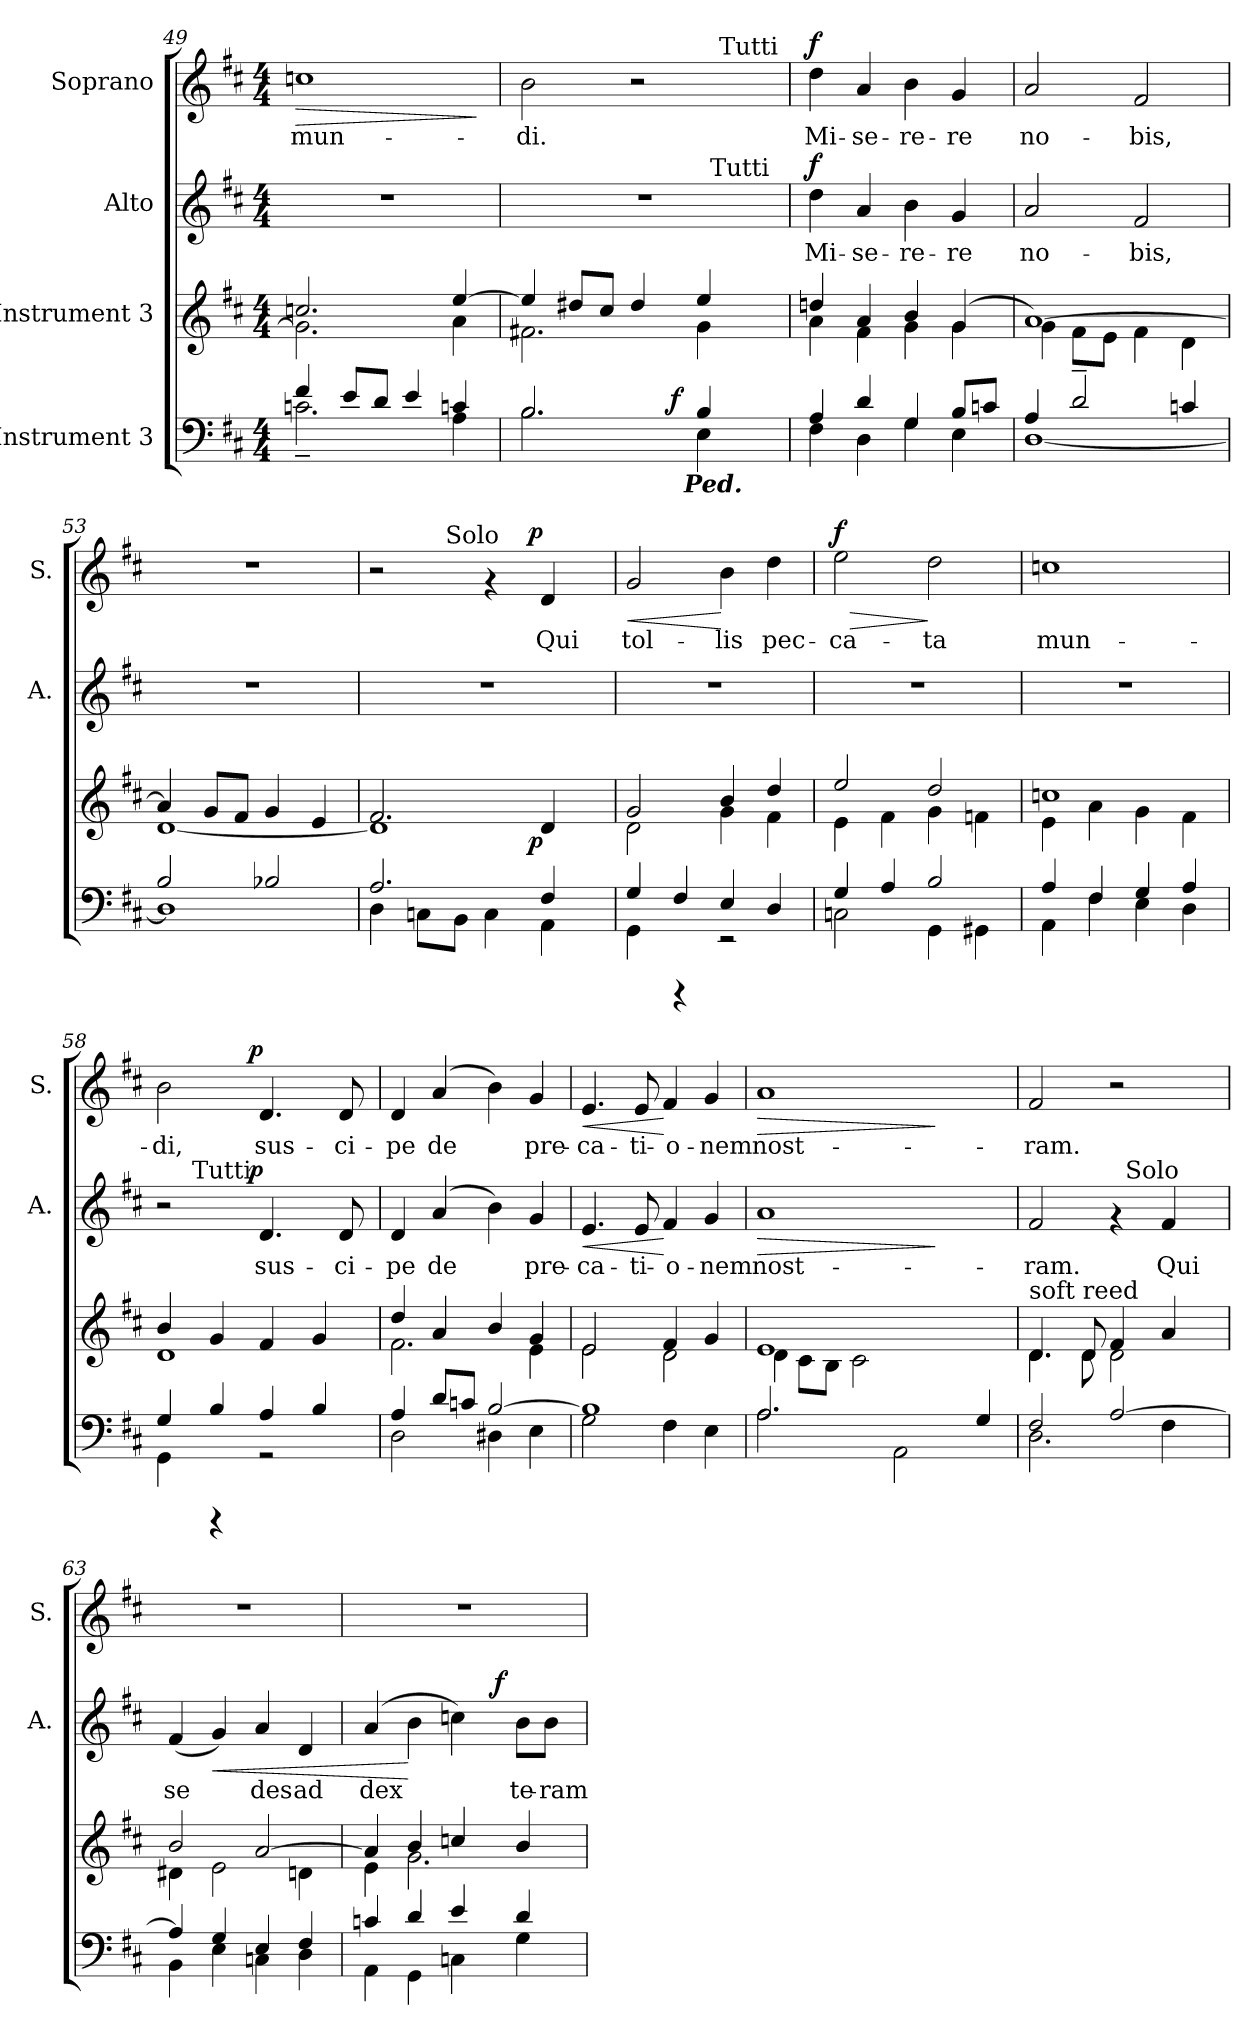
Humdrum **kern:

**kern	**dynam	**kern	**dynam	**kern	**text	**dynam	**kern	**text	**dynam
*part4	*part4	*part3	*part3	*part2	*part2	*part2	*part1	*part1	*part1
*staff4	*staff4	*staff3	*staff3	*staff2	*staff2	*staff2	*staff1	*staff1	*staff1
*I"Instrument 3	*	*I"Instrument 3	*	*I"Alto	*	*	*I"Soprano	*	*
*	*	*	*	*I'A.	*	*	*I'S.	*	*
!!LO:LB:g=z
*clefF4	*	*clefG2	*	*clefG2	*	*	*clefG2	*	*
*k[f#c#]	*	*k[f#c#]	*	*k[f#c#]	*	*	*k[f#c#]	*	*
*D:	*	*D:	*	*D:	*	*	*D:	*	*
*M4/4	*	*M4/4	*	*M4/4	*	*	*M4/4	*	*
=49	=49	=49	=49	=49	=49	=49	=49	=49	=49
*^	*	*^	*	*	*	*	*	*	*
!	!	!	!	!	!	!	!	!	!	!LO:LY:b:cj	!LO:HP:b
4f#/	2.cn~>\	.	2.ccn/	2.g\]	.	1r	.	.	1ccn	mun-	>
8e/L	.	.	.	.	.	.	.	.	.	.	.
8d/J	.	.	.	.	.	.	.	.	.	.	.
4e/	.	.	.	.	.	.	.	.	.	.	.
4cn/	4A\	.	[>4ee/	4a\	.	.	.	.	.	.	.
*v	*v	*	*	*	*	*	*	*	*	*	*
*	*	*v	*v	*	*	*	*	*	*	*
.	.	.	.	.	.	.	.	.	]
=50	=50	=50	=50	=50	=50	=50	=50	=50	=50
*^	*	*^	*	*	*	*	*	*	*
!	!	!	!	!	!	!	!	!	!	!LO:LY:b:cj	!
*^	*^	*	*	*	*	*^	*	*	*^	*	*
2.B/	2.B\	2ryy	2ryy	.	4ee/]	2.f#X\	.	1r	2ryy	.	.	2b\	2ryy	-di.	.
.	.	.	.	.	8dd#X/L	.	.	.	.	.	.	.	.	.	.
.	.	.	.	.	8cc#/J	.	.	.	.	.	.	.	.	.	.
.	.	8.ryy	8..ryy	.	4dd#/	.	.	.	4ryy	.	.	2r	4ryy	.	.
!	!	!	!	!LO:DY:a	!	!	!	!	!	!	!	!	!	!	!
.	.	4ryy	.	f	.	.	.	.	.	.	.	.	.	.	.
!	!	!	!LO:TX:b:Bi:t=Ped.	!	!	!	!	!	!	!	!	!	!	!	!
.	.	.	4ryy	.	.	.	.	.	.	.	.	.	.	.	.
4B/	4E\	.	.	.	4ee/	4g\	.	.	32ryy	.	.	.	32.ryy	.	.
!	!	!	!	!	!	!	!	!	!LO:TX:a:t=Tutti	!	!	!	!	!	!
.	.	.	.	.	.	.	.	.	8..ryy	.	.	.	.	.	.
!	!	!	!	!	!	!	!	!	!	!	!	!	!LO:TX:a:t=Tutti	!	!
.	.	.	.	.	.	.	.	.	.	.	.	.	8ryy	.	.
.	.	.	.	.	.	.	.	.	.	.	.	.	16ryy	.	.
.	.	16ryy	.	.	.	.	.	.	.	.	.	.	.	.	.
.	.	.	32ryy	.	.	.	.	.	.	.	.	.	.	.	.
.	.	.	.	.	.	.	.	.	.	.	.	.	64ryy	.	.
=51	=51	=51	=51	=51	=51	=51	=51	=51	=51	=51	=51	=51	=51	=51	=51
!	!	!	!	!	!	!	!	!	!	!LO:LY:b:cj	!LO:DY:a	!	!	!LO:LY:b:cj	!LO:DY:a
*	*	*	*	*	*	*	*	*v	*v	*	*	*	*	*	*
*	*v	*v	*v	*	*	*	*	*	*	*	*v	*v	*	*
4A/	4F#\	.	4ddn/	4a\	.	4dd\	Mi-	f	4dd\	Mi-	f
!	!	!	!	!	!	!	!LO:LY:b:cj	!	!	!LO:LY:b:cj	!
4d/	4D\	.	4a/	4f#\	.	4a/	-se-	.	4a/	-se-	.
!	!	!	!	!	!	!	!LO:LY:b:cj	!	!	!LO:LY:b:cj	!
4G/	4G\	.	4b/	4g\	.	4b\	-re-	.	4b\	-re-	.
!	!	!	!	!	!	!	!LO:LY:b:cj	!	!	!LO:LY:b:cj	!
8B/L	4E\	.	(<4g/	4g\	.	4g/	-re	.	4g/	-re	.
8cn/J	.	.	.	.	.	.	.	.	.	.	.
=52	=52	=52	=52	=52	=52	=52	=52	=52	=52	=52	=52
!	!	!	!	!	!	!	!LO:LY:b:cj	!	!	!LO:LY:b:cj	!
4A/	[<1D	.	[>1a)	4g\	.	2a/	no-	.	2a/	no-	.
2d~</	.	.	.	8f#\L	.	.	.	.	.	.	.
.	.	.	.	8e\J	.	.	.	.	.	.	.
!	!	!	!	!	!	!	!LO:LY:b:cj	!	!	!LO:LY:b:cj	!
.	.	.	.	4f#\	.	2f#/	-bis,	.	2f#/	-bis,	.
4cn/	.	.	.	4d\	.	.	.	.	.	.	.
=53	=53	=53	=53	=53	=53	=53	=53	=53	=53	=53	=53
2B/	1D]	.	4a/]	[<1d	.	1r	.	.	1r	.	.
.	.	.	8g/L	.	.	.	.	.	.	.	.
.	.	.	8f#/J	.	.	.	.	.	.	.	.
2B-X/	.	.	4g/	.	.	.	.	.	.	.	.
.	.	.	4e/	.	.	.	.	.	.	.	.
=54	=54	=54	=54	=54	=54	=54	=54	=54	=54	=54	=54
*	*	*	*	*^	*	*	*	*	*^	*	*
*	*	*	*	*	*	*	*	*	*	*	*^	*	*
2.A/	4D\	.	2.f#/	1d]	2ryy	.	1r	.	.	2r	2ryy	4ryy	.	.
.	8Cn\L	.	.	.	.	.	.	.	.	.	.	16..ryy	.	.
!	!	!	!	!	!	!	!	!	!	!	!	!LO:TX:a:t=Solo	!	!
.	.	.	.	.	.	.	.	.	.	.	.	2ryy	.	.
.	8BB\J	.	.	.	.	.	.	.	.	.	.	.	.	.
.	4C\	.	.	.	8..ryy	.	.	.	.	4rf	8..ryy	.	.	.
!	!	!	!	!	!	!LO:DY:b	!	!	!	!	!	!	!	!LO:DY:a
.	.	.	.	.	4ryy	p	.	.	.	.	4ryy	.	.	p
!	!	!	!	!	!	!	!	!	!	!	!	!	!LO:LY:b:cj	!
4F#/	4AA\	.	4d/	.	.	.	.	.	.	4d/	.	.	Qui	.
.	.	.	.	.	.	.	.	.	.	.	.	8ryy	.	.
.	.	.	.	.	32ryy	.	.	.	.	.	32ryy	.	.	.
.	.	.	.	.	.	.	.	.	.	.	.	64ryy	.	.
!!LO:PB:g=z
=55	=55	=55	=55	=55	=55	=55	=55	=55	=55	=55	=55	=55	=55	=55
!	!	!	!	!	!	!	!	!	!	!	!	!	!LO:LY:b:cj	!LO:HP:b
*	*	*	*	*v	*v	*	*	*	*	*v	*v	*v	*	*
4G/	4GG\	.	2g/	2d\	.	1r	.	.	2g/	tol-	<
4F#/	4rAAAA	.	.	.	.	.	.	.	.	.	.
!	!	!	!	!	!	!	!	!	!	!LO:LY:b:cj	!
4E/	2r	.	4b/	4g\	.	.	.	.	4b\	-lis	[
!	!	!	!	!	!	!	!	!	!	!LO:LY:b:cj	!
4D/	.	.	4dd/	4f#\	.	.	.	.	4dd\	pec-	.
=56	=56	=56	=56	=56	=56	=56	=56	=56	=56	=56	=56
!	!	!	!	!	!	!	!	!	!	!LO:LY:b:cj	!LO:HP:b
!	!	!	!	!	!	!	!	!	!	!	!LO:DY:n=1:a
4G/	2Cn\	.	2ee/	4e\	.	1r	.	.	2ee\	-ca-	> f
4A/	.	.	.	4f#\	.	.	.	.	.	.	.
!	!	!	!	!	!	!	!	!	!	!LO:LY:b:cj	!
2B/	4GG\	.	2dd/	4g\	.	.	.	.	2dd\	-ta	]
.	4GG#X\	.	.	4fn\	.	.	.	.	.	.	.
=57	=57	=57	=57	=57	=57	=57	=57	=57	=57	=57	=57
!	!	!	!	!	!	!	!	!	!	!LO:LY:b:cj	!
4A/	4AA\	.	1ccn	4e\	.	1r	.	.	1ccn	mun-	.
4F#/	4F#\	.	.	4a\	.	.	.	.	.	.	.
4G/	4E\	.	.	4g\	.	.	.	.	.	.	.
4A/	4D\	.	.	4f#\	.	.	.	.	.	.	.
=58	=58	=58	=58	=58	=58	=58	=58	=58	=58	=58	=58
!	!	!	!	!	!	!	!	!	!	!LO:LY:b:cj	!
*	*	*	*	*	*	*^	*	*	*^	*	*
*	*	*	*	*	*	*	*^	*	*	*	*	*	*
4G/	4GG\	.	4b/	1d	.	2r	4...ryy	8.ryy	.	.	2b\	4...ryy	-di,	.
!	!	!	!	!	!	!	!	!LO:TX:a:t=Tutti	!	!	!	!	!	!
.	.	.	.	.	.	.	.	2ryy	.	.	.	.	.	.
4B/	4rAAAA	.	4g/	.	.	.	.	.	.	.	.	.	.	.
!	!	!	!	!	!	!	!	!	!	!LO:DY:a	!	!	!	!LO:DY:a
.	.	.	.	.	.	.	2ryy	.	.	p	.	2ryy	.	p
!	!	!	!	!	!	!	!	!	!LO:LY:b:cj	!	!	!	!LO:LY:b:cj	!
4A/	2r	.	4f#/	.	.	4.d/	.	.	sus-	.	4.d/	.	sus-	.
.	.	.	.	.	.	.	.	4ryy	.	.	.	.	.	.
4B/	.	.	4g/	.	.	.	.	.	.	.	.	.	.	.
!	!	!	!	!	!	!	!	!	!LO:LY:b:cj	!	!	!	!LO:LY:b:cj	!
.	.	.	.	.	.	8d/	.	.	-ci-	.	8d/	.	-ci-	.
.	.	.	.	.	.	.	.	16ryy	.	.	.	.	.	.
.	.	.	.	.	.	.	32ryy	.	.	.	.	32ryy	.	.
=59	=59	=59	=59	=59	=59	=59	=59	=59	=59	=59	=59	=59	=59	=59
!	!	!	!	!	!	!	!	!	!LO:LY:b:cj	!	!	!	!LO:LY:b:cj	!
*	*	*	*	*	*	*v	*v	*v	*	*	*	*	*	*
*	*	*	*	*	*	*	*	*	*v	*v	*	*
4A/	2D\	.	4dd/	2.f#\	.	4d/	-pe	.	4d/	-pe	.
!	!	!	!	!	!	!	!LO:LY:b:cj	!	!	!LO:LY:b:cj	!
8d/L	.	.	4a/	.	.	(>4a/	de-	.	(>4a/	de-	.
8cn/J	.	.	.	.	.	.	.	.	.	.	.
!	!	!	!	!	!	!	!LO:LY:b:cj	!	!	!LO:LY:b:cj	!
[>2B/	4D#X\	.	4b/	.	.	4b\)	--	.	4b\)	--	.
!	!	!	!	!	!	!	!LO:LY:b:cj	!	!	!LO:LY:b:cj	!
.	4E\	.	4g/	4e\	.	4g/	-pre-	.	4g/	-pre-	.
=60	=60	=60	=60	=60	=60	=60	=60	=60	=60	=60	=60
!	!	!	!	!	!	!	!LO:LY:b:cj	!LO:HP:b	!	!LO:LY:b:cj	!LO:HP:b
1B]	2G\	.	2e/	2e\	.	4.e/	-ca-	<	4.e/	-ca-	<
!	!	!	!	!	!	!	!LO:LY:b:cj	!	!	!LO:LY:b:cj	!
.	.	.	.	.	.	8e/	-ti-	.	8e/	-ti-	.
!	!	!	!	!	!	!	!LO:LY:b:cj	!	!	!LO:LY:b:cj	!
.	4F#\	.	4f#/	2d\	.	4f#/	-o-	[	4f#/	-o-	[
!	!	!	!	!	!	!	!LO:LY:b:cj	!	!	!LO:LY:b:cj	!
.	4E\	.	4g/	.	.	4g/	-nem	.	4g/	-nem	.
!!LO:LB:g=z
=61	=61	=61	=61	=61	=61	=61	=61	=61	=61	=61	=61
!	!	!	!	!	!	!	!LO:LY:b:cj	!LO:HP:b	!	!LO:LY:b:cj	!LO:HP:b
2.A/	2.A\	.	1e	4d\	.	1a	nost-	>	1a	nost-	>
.	.	.	.	8c#\L	.	.	.	.	.	.	.
.	.	.	.	8B\J	.	.	.	.	.	.	.
.	.	.	.	2c#\	.	.	.	.	.	.	.
2AA\	2.ryy	.	.	.	.	.	.	.	.	.	.
.	.	.	2ryy	2ryy	.	2ryy	.	]	2ryy	.	]
4G/	.	.	.	.	.	.	.	.	.	.	.
=62	=62	=62	=62	=62	=62	=62	=62	=62	=62	=62	=62
!	!	!	!LO:TX:a:t=soft reed	!	!	!	!	!	!	!	!
!	!	!	!	!	!	!	!LO:LY:b:cj	!	!	!LO:LY:b:cj	!
*	*	*	*	*	*	*^	*	*	*	*	*
2F#/	2.D\	.	4.d/	4.d\	.	2f#/	2ryy	-ram.	.	2f#/	-ram.	.
.	.	.	8d/	8d\	.	.	.	.	.	.	.	.
[>2A/	.	.	4f#/	2d\	.	4rf	32.ryy	.	.	2r	.	.
!	!	!	!	!	!	!	!LO:TX:a:t=Solo	!	!	!	!	!
.	.	.	.	.	.	.	4ryy	.	.	.	.	.
!	!	!	!	!	!	!	!	!LO:LY:b:cj	!	!	!	!
.	4F#\	.	4a/	.	.	4f#/	.	Qui	.	.	.	.
.	.	.	.	.	.	.	8ryy	.	.	.	.	.
.	.	.	.	.	.	.	16ryy	.	.	.	.	.
.	.	.	.	.	.	.	64ryy	.	.	.	.	.
=63	=63	=63	=63	=63	=63	=63	=63	=63	=63	=63	=63	=63
!	!	!	!	!	!	!	!	!LO:LY:b:cj	!	!	!	!
*	*	*	*	*	*	*v	*v	*	*	*	*	*
4A/]	4BB\	.	2b/	4d#X\	.	(<4f#/	se-	.	1r	.	.
!	!	!	!	!	!	!	!LO:LY:b:cj	!LO:HP:b	!	!	!
4G/	4E\	.	.	2e\	.	4g/)	--	<	.	.	.
!	!	!	!	!	!	!	!LO:LY:b:cj	!	!	!	!
4E/	4Cn\	.	[>2a/	.	.	4a/	-des	.	.	.	.
!	!	!	!	!	!	!	!LO:LY:b:cj	!	!	!	!
4F#/	4D\	.	.	4dn\	.	4d/	ad	.	.	.	.
=64	=64	=64	=64	=64	=64	=64	=64	=64	=64	=64	=64
!	!	!	!	!	!	!	!LO:LY:b:cj	!	!	!	!
*	*	*	*	*	*	*^	*	*	*	*	*
4cn/	4AA\	.	4a/]	4e\	.	(>4a/	2ryy	dex-	.	1r	.	.
!	!	!	!	!	!	!	!	!LO:LY:b:cj	!	!	!	!
4d/	4GG\	.	4b/	2.g\	.	4b\	.	--	[	.	.	.
!	!	!	!	!	!	!	!	!LO:LY:b:cj	!	!	!	!
4e/	4Cn\	.	4ccn/	.	.	4ccn\)	8ryy	--	.	.	.	.
.	.	.	.	.	.	.	32.ryy	.	.	.	.	.
!	!	!	!	!	!	!	!	!	!LO:DY:a	!	!	!
.	.	.	.	.	.	.	4ryy	.	f	.	.	.
!	!	!	!	!	!	!	!	!LO:LY:b:cj	!	!	!	!
4d/	4G\	.	4b/	.	.	8b\L	.	-te-	.	.	.	.
!	!	!	!	!	!	!	!	!LO:LY:b:cj	!	!	!	!
.	.	.	.	.	.	8b\J	.	-ram	.	.	.	.
.	.	.	.	.	.	.	16ryy	.	.	.	.	.
.	.	.	.	.	.	.	64ryy	.	.	.	.	.
*v	*v	*	*	*	*	*v	*v	*	*	*	*	*
*	*	*v	*v	*	*	*	*	*	*	*
=	=	=	=	=	=	=	=	=	=
*-	*-	*-	*-	*-	*-	*-	*-	*-	*-
